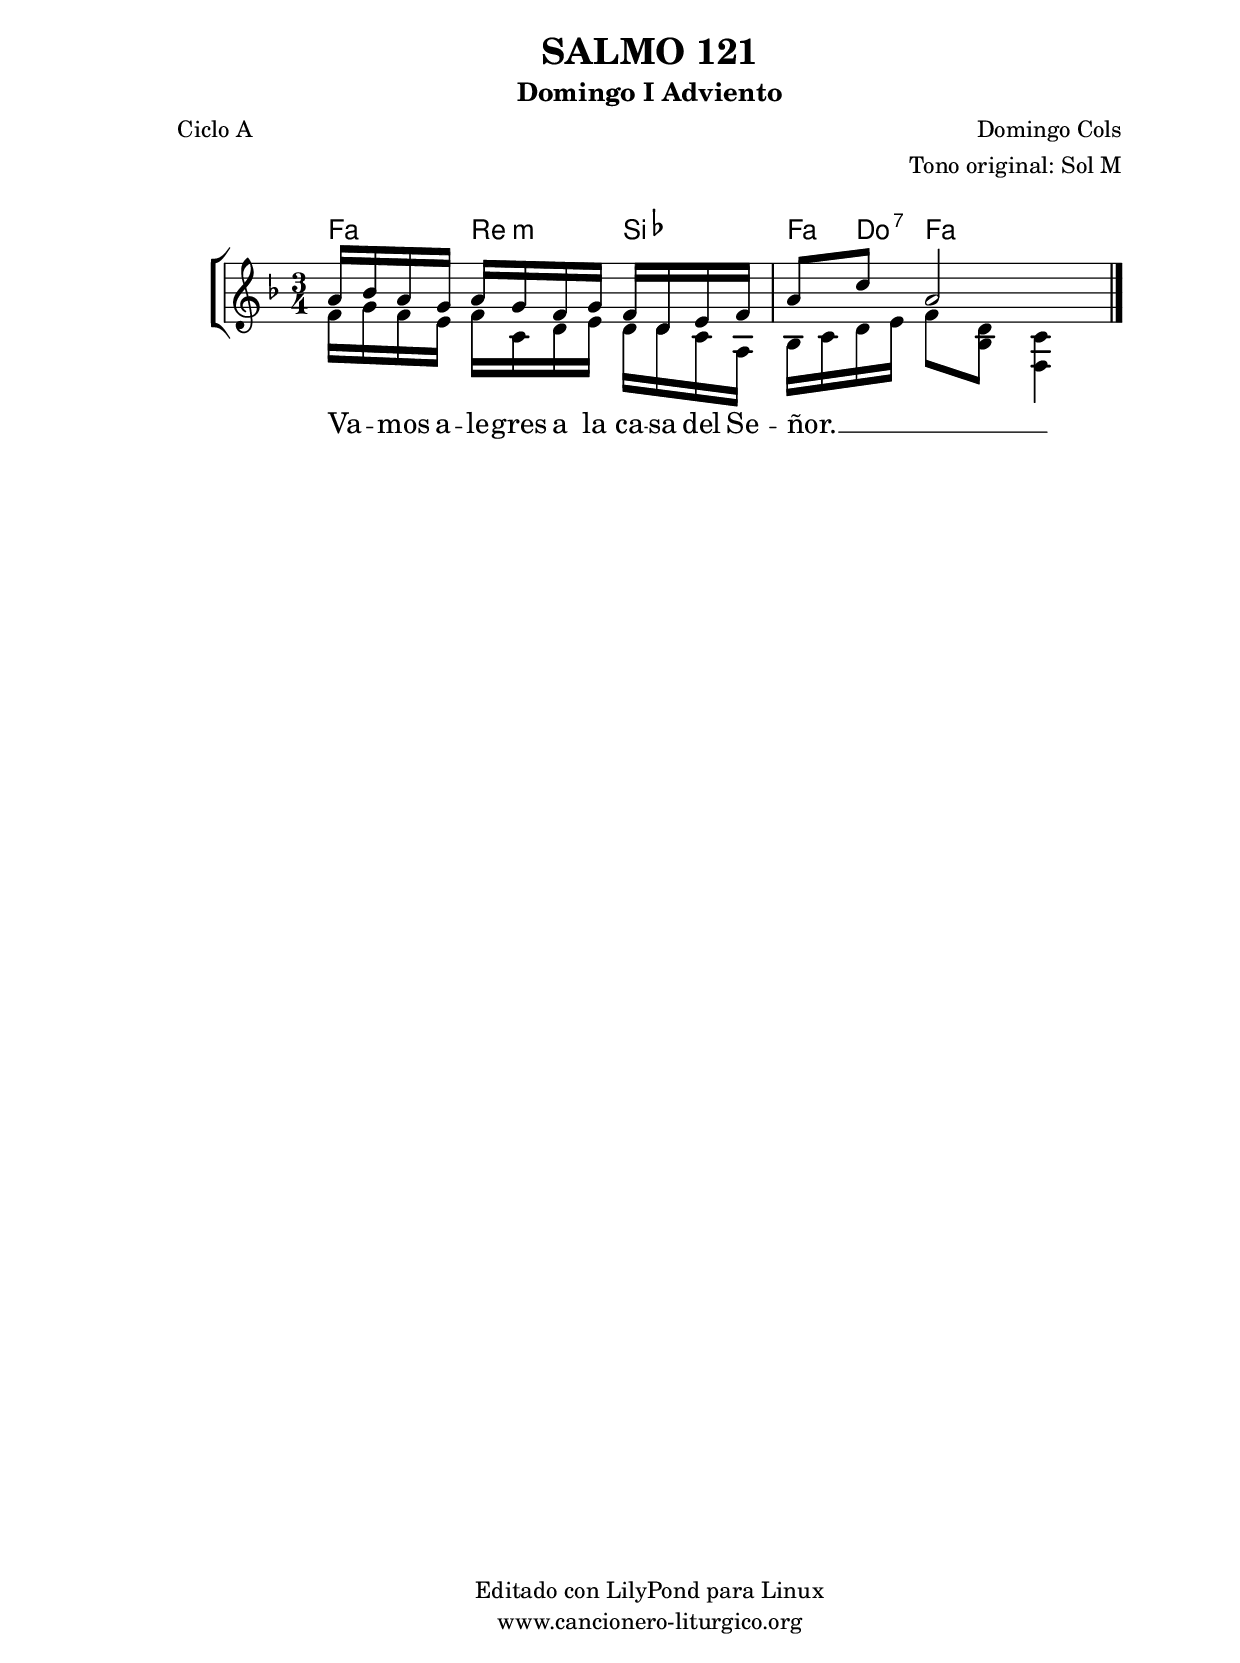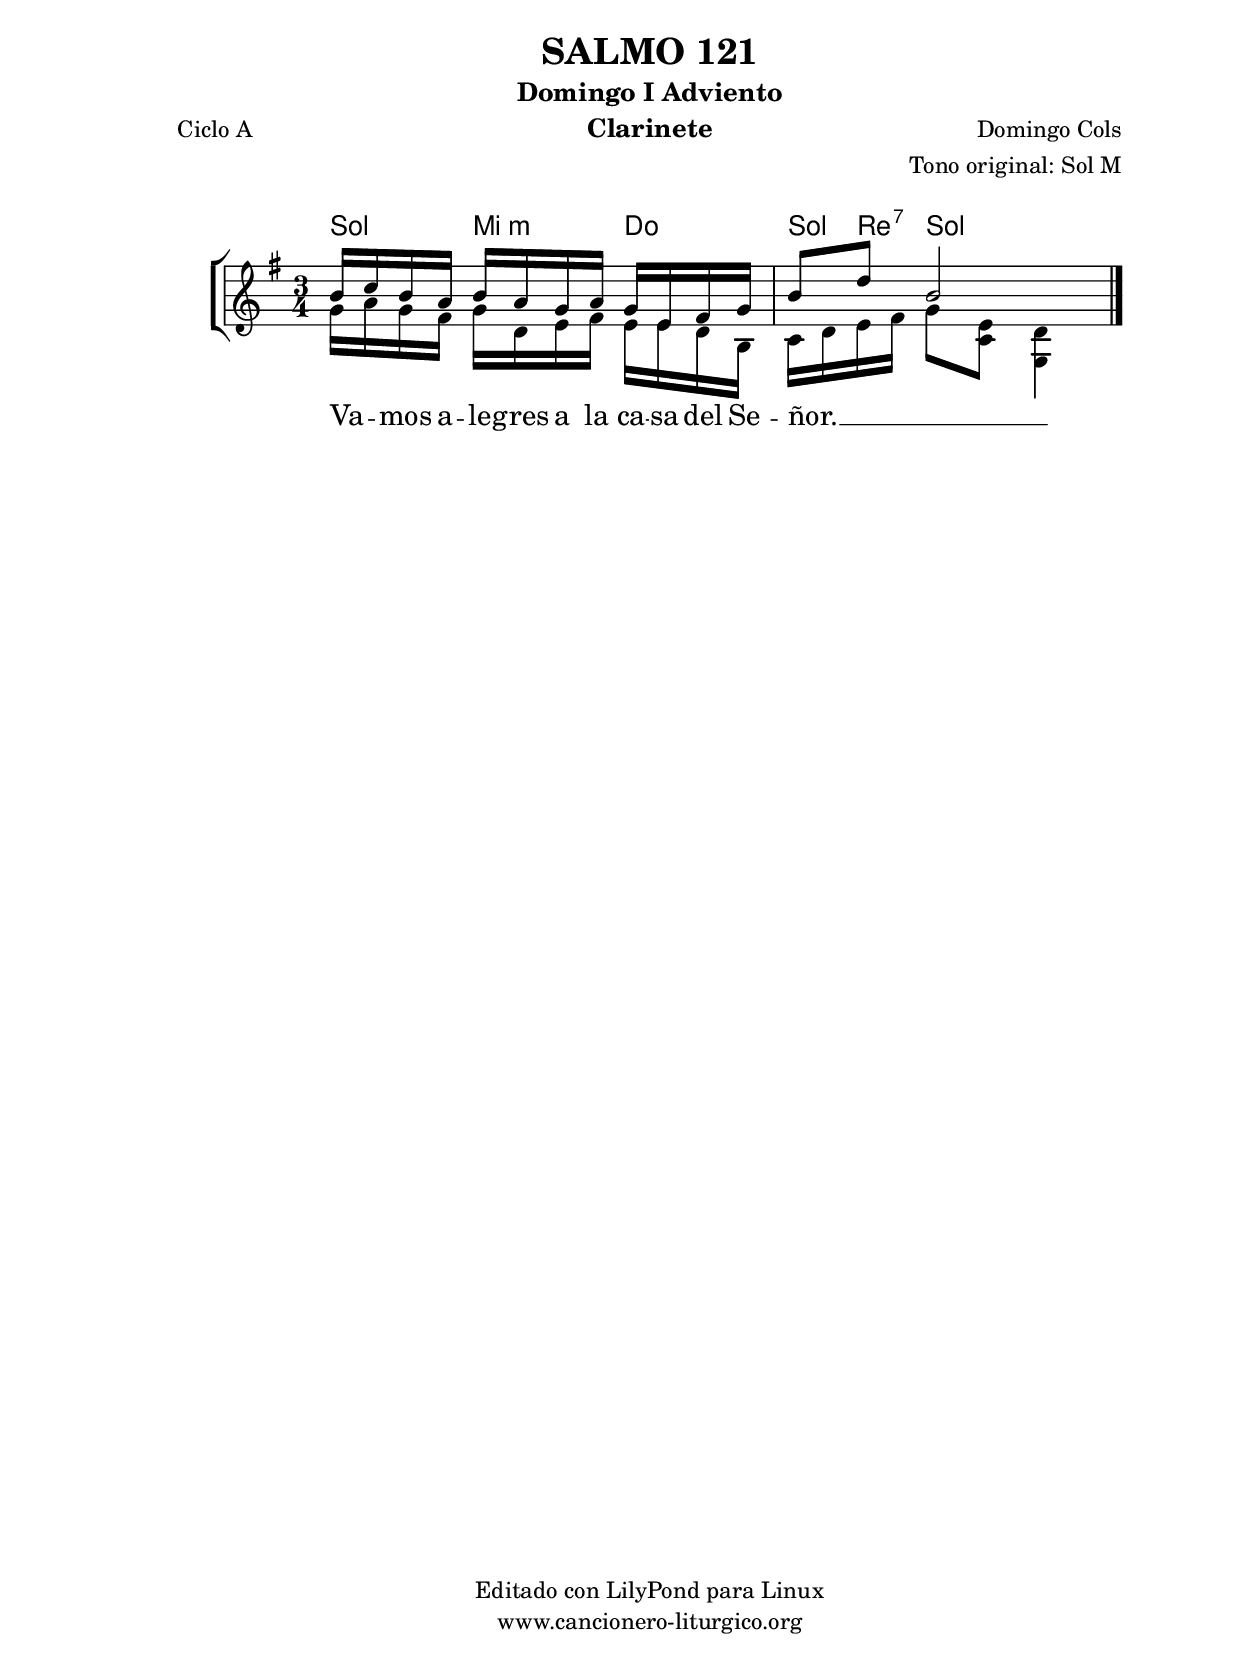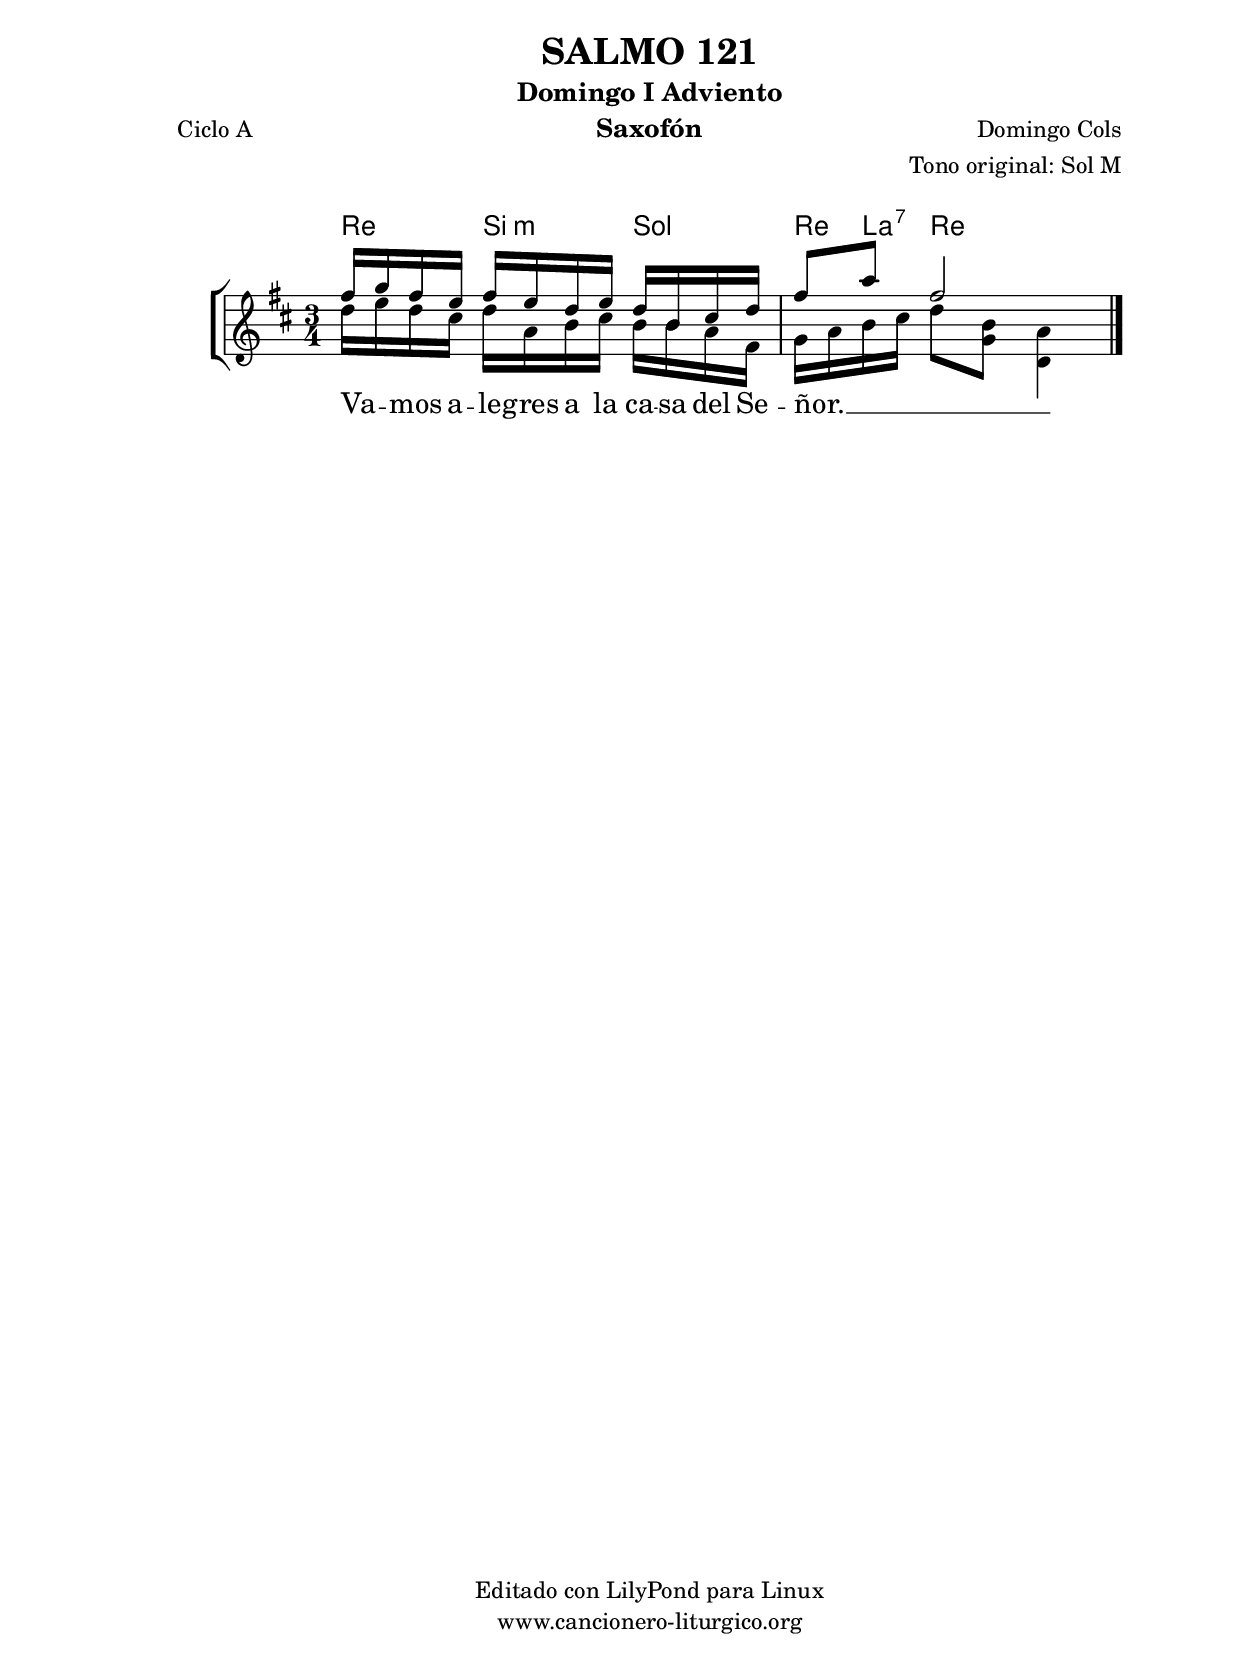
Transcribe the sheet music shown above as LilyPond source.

%
%para convertir .midi en .wav:
%timidity filename.midi -Ow -o finename.wav
%
%
%Para convertir de .wav a .mp3:
%lame -h -m j filename.wav
%
%
%para escuchar el midi:
%timidity nombrefichero.midi
%


%versión de lilypond para la que se ha escrito esta partitura:
\version "2.16.0"

	%Tamaño papel
	#(set-default-paper-size "a4")
	%Tamaño partitura
	#(set-global-staff-size 20)
	%No responde al pulsar sobre una nota
	#(ly:set-option 'point-and-click #f)

%parámetros del encabezamiento:
\header {
	title = "SALMO 121"
	subtitle = "Domingo I Adviento"
	composer = "Domingo Cols"
	poet = "Ciclo A"
	meter = ""
	arranger = "Tono original: Sol M"
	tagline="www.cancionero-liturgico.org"
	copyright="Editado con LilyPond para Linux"
	tiempo = "Adviento"
	usos = "Salmo"
	letra = "Vamos alegres a la casa del Señor."
	}

%parámetros asociados al papel:
\paper  {
	oddHeaderMarkup = \markup {\fill-line { \on-the-fly #not-first-page \fromproperty #'header:title \on-the-fly #not-first-page \fromproperty #'header:composer }}
	evenHeaderMarkup = \markup {\fill-line { \fromproperty #'header:composer \fromproperty #'header:title }}
	#(set-paper-size "a4")
	print-page-number = ##f
	first-page-number = 1
	print-first-page-number = ##f
%	head-separation = 3.0 \cm
	top-margin = 2.0 \cm
	bottom-margin = 0.5\cm
%%%	bottom-margin = -1.0\cm
	left-margin = 3.0 \cm
	line-width = 16.0 \cm 
	indent = 8\mm
	interscoreline = 2.\mm
	between-system-space = 15\mm
%	para que las partituras no llenen la hoja:
	ragged-bottom = ##t
%	idem para la última hoja:
	ragged-last-bottom = ##f
%	para que las partituras llenen el ancho del papel:
	ragged-last = ##f
	after-title-space = 2.5 \cm
%page-count=1
%system-count=8

	%Flexible Vertical Spacing
%	markup-markup-spacing =
%	#'((basic-distance . 15) (minimum-distance . 15) (padding . 3))
	markup-system-spacing =
	#'((basic-distance . 15) (minimum-distance . 15) (padding . 3))
	system-system-spacing =
	#'((basic-distance . 15) (minimum-distance . 15) (padding . 3))
	score-system-spacing =
	#'((basic-distance . 15) (minimum-distance . 15) (padding . 5))
%	top-system-spacing = % header
%	#'((basic-distance . 8) (minimum-distance . 0) (padding . 3))
%	top-markup-spacing =
%	#'((basic-distance . 20) (minimum-distance . 20) (padding . 3))
	last-bottom-spacing = % footer
	#'((basic-distance . 5) (minimum-distance . 5) (padding . 3))
%	score-markup-spacing =
%	#'((basic-distance . 16) (minimum-distance . 13) (padding . 3))

	}


%parámetros que afectan a toda la partitura:
global =  {
	%clave de sol (G):
	\clef G
	%armadura:
%	\transpose aes g
	\key f \major
	\tempo 8=80
	\set Score.tempoHideNote = ##t
	}


acordes = {
	\italianChords
	\chordmode {
%	\transpose aes g
{

f4 d:m bes f8 c:7 f4 f

	}
	}
}

melodia = 
%	\transpose aes g
{
	\relative c''{

\time 3/4
<<
\new Voice = "arriba" {
\voiceOne
a16 bes a g a g f g f d e f
a8 c a2
}
\new Voice = "abajo" {
\voiceTwo
f16 g f e f c d e d d c a
bes16 c d e f8 <d bes> <c f,>4
}
>>

	\bar "|."
	}
	}


texto = \lyricmode {
Va -- _ mos a -- le -- gres a la ca -- sa del Se -- ñor. __ _ _ _ _ _ _
	}


acordesStaff = \context ChordNames = acordesStaff <<
	\set chordChanges = ##t
	\acordes
	>>


vozStaff = \context Voice = vozStaff
\with {\consists "Ambitus_engraver"}
<<
%	\set Staff.instrumentName = ""
%	\set Staff.shortInstrumentName = ""
%	\set Staff.midiInstrument = #"clarinet"
%	\set Staff.midiInstrument = #"cello"
%	\set Staff.midiInstrument = #"flute"
	\set Staff.midiInstrument = #"electric guitar (jazz)"
%	\set Staff.midiInstrument = #"english horn"
%	\set Staff.midiInstrument = #"violin"
%	\set Staff.midiInstrument = #"glockenspiel"
	\set Staff.midiMinimumVolume = #0.7
	\set Staff.midiMaximumVolume = #0.9
	\global
	\melodia
	>>


textoStaff = \context Lyrics = textoStaff <<
	\lyricsto abajo \texto
	>>

\book {
	\score {
		\context ChoirStaff {
			\override StaffGroup.SystemStartBracket #'collapse-height = #1
			\override Score.SystemStartBar #'collapse-height = #1
			<<
			\acordesStaff
			\vozStaff
			\textoStaff
			>>
			}
		\layout {
	    		\context {
				\Lyrics
				\override LyricText #'font-size = #2
				}
	   		 \context {
				\Score
				%fontSize = #3
				\override StaffSymbol #'staff-space = #(magstep +3)
				%\override Beam #'thickness = #0.55
				%\override SpacingSpanner #'spacing-increment = #1.0
				%\override Slur #'height-limit = #1.5
				}
			}
		}
	\score {
		\unfoldRepeats
		\context ChoirStaff {
			<<
			\acordesStaff
			\vozStaff
			>>
			}
		\midi {
	  		\context {
	  			\Score
				tempoWholesPerMinute = #(ly:make-moment 70 4)
				}
			}
		}
	}

%Partitura para clarinete
#(define output-suffix "C")
\book {
	\header{
		instrument = "Clarinete"
		}
	\score {
		\context ChoirStaff {
			\override StaffGroup.SystemStartBracket #'collapse-height = #1
			\override Score.SystemStartBar #'collapse-height = #1
\transpose c d
			<<
			\acordesStaff
			\vozStaff
			\textoStaff
			>>
			}
		\layout {
	    		\context {
				\Lyrics
				\override LyricText #'font-size = #2
				}
	   		 \context {
				\Score
				%fontSize = #3
				\override StaffSymbol #'staff-space = #(magstep +3)
				%\override Beam #'thickness = #0.55
				%\override SpacingSpanner #'spacing-increment = #1.0
				%\override Slur #'height-limit = #1.5
				}
			}
		}
	}

%Partitura para saxofón
#(define output-suffix "S")
\book {
	\header{
		instrument = "Saxofón"
		}
	\score {
		\context ChoirStaff {
			\override StaffGroup.SystemStartBracket #'collapse-height = #1
			\override Score.SystemStartBar #'collapse-height = #1
\transpose c a
			<<
			\acordesStaff
			\vozStaff
			\textoStaff
			>>
			}
		\layout {
	    		\context {
				\Lyrics
				\override LyricText #'font-size = #2
				}
	   		 \context {
				\Score
				%fontSize = #3
				\override StaffSymbol #'staff-space = #(magstep +3)
				%\override Beam #'thickness = #0.55
				%\override SpacingSpanner #'spacing-increment = #1.0
				%\override Slur #'height-limit = #1.5
				}
			}
		}
	}

